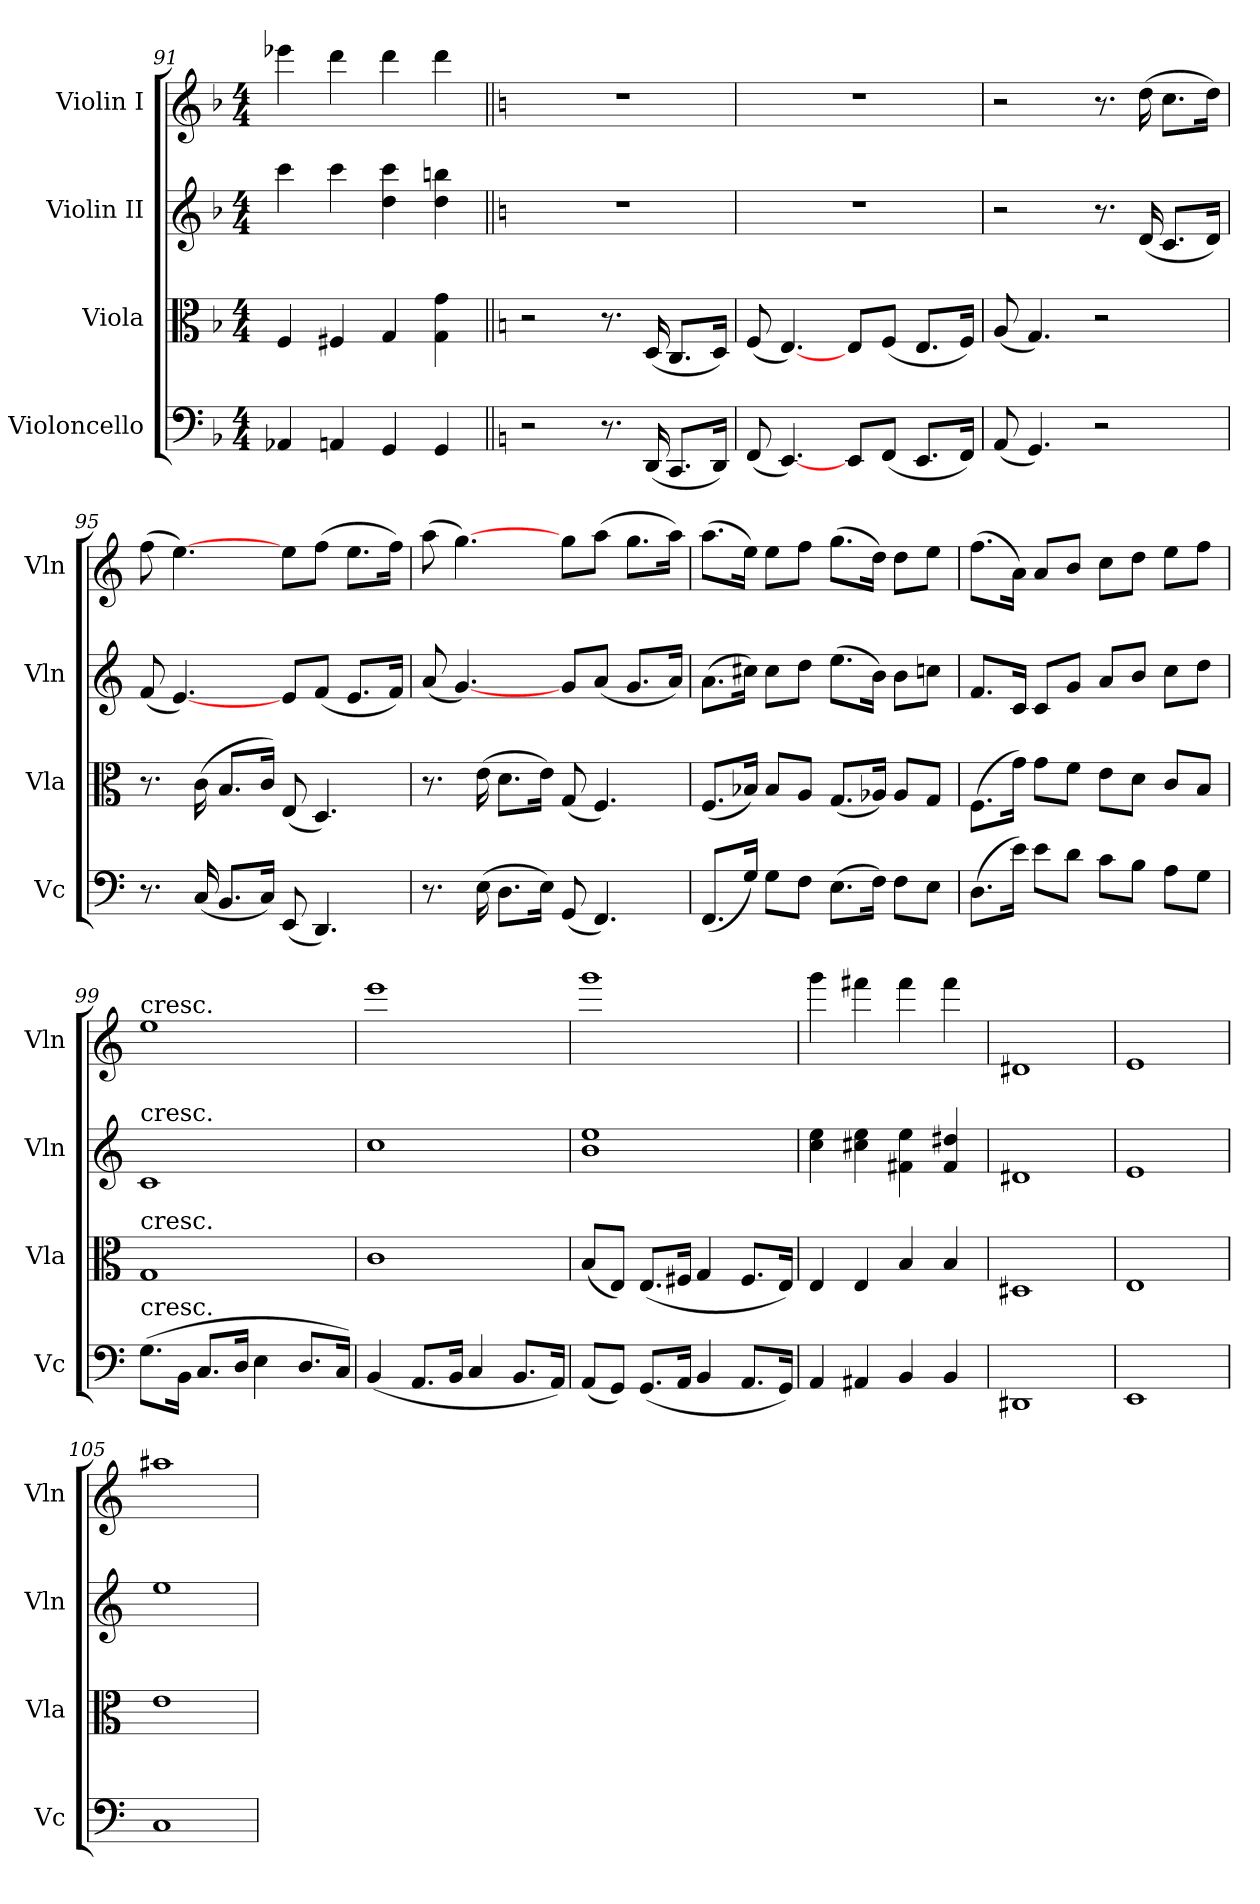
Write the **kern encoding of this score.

**kern	**kern	**kern	**kern
*part4	*part3	*part2	*part1
*staff4	*staff3	*staff2	*staff1
*I"Violoncello	*I"Viola	*I"Violin II	*I"Violin I
*I'Vc	*I'Vla	*I'Vln	*I'Vln
*clefF4	*clefC3	*clefG2	*clefG2
*k[b-]	*k[b-]	*k[b-]	*k[b-]
*F:	*F:	*F:	*F:
*M4/4	*M4/4	*M4/4	*M4/4
=91	=91	=91	=91
4AA-X	4F	4ccc	4eee-X
4AAn	4F#X	4ccc	4ddd
4GG	4G	4dd 4ccc	4ddd
4GG	4G 4g	4dd 4bbn	4ddd
=92||	=92||	=92||	=92||
*k[]	*k[]	*k[]	*k[]
*C:	*C:	*C:	*C:
2r	2r	1r	1r
8.r	8.r	.	.
(16DD	(16D	.	.
8.CC/L	8.C/L	.	.
16DD/Jk)	16D/Jk)	.	.
=93	=93	=93	=93
(8FF	(8F	1r	1r
[4.EE)	[4.E)	.	.
8EE/L	8E/L	.	.
(8FF/J	(8F/J	.	.
8.EE/L	8.E/L	.	.
16FF/Jk)	16F/Jk)	.	.
=94	=94	=94	=94
(8AA	(8A	2r	2r
4.GG)	4.G)	.	.
2r	2r	8.r	8.r
.	.	(16d	(16dd
.	.	8.c/L	8.cc\L
.	.	16d/Jk)	16dd\Jk)
=95	=95	=95	=95
8.r	8.r	(8f	(8ff
.	.	[4.e)	[4.ee)
(16C	(16c	.	.
8.BB/L	8.B/L	.	.
16C/Jk)	16c/Jk)	.	.
(8EE	(8E	8e/L	8ee\L
4.DD)	4.D)	(8f/J	(8ff\J
.	.	8.e/L	8.ee\L
.	.	16f/Jk)	16ff\Jk)
=96	=96	=96	=96
8.r	8.r	(8a	(8aa
.	.	[4.g)	[4.gg)
(16E	(16e	.	.
8.D\L	8.d\L	.	.
16E\Jk)	16e\Jk)	.	.
(8GG	(8G	8g/L	8gg\L
4.FF)	4.F)	(8a/J	(8aa\J
.	.	8.g/L	8.gg\L
.	.	16a/Jk)	16aa\Jk)
=97	=97	=97	=97
(8.FF/L	(8.F/L	(8.a\L	(8.aa\L
16G/Jk)	16B-X/Jk)	16cc#X\Jk)	16ee\Jk)
8G\L	8B-/L	8cc#\L	8ee\L
8F\J	8A/J	8dd\J	8ff\J
(8.E\L	(8.G/L	(8.ee\L	(8.gg\L
16F\Jk)	16A-X/Jk)	16b\Jk)	16dd\Jk)
8F\L	8A-/L	8b\L	8dd\L
8E\J	8G/J	8ccn\J	8ee\J
=98	=98	=98	=98
(8.D\L	(8.F\L	8.f/L	(8.ff\L
16e\Jk)	16g\Jk)	16c/Jk	16a\Jk)
8e\L	8g\L	8c/L	8a/L
8d\J	8f\J	8g/J	8b/J
8c\L	8e\L	8a/L	8cc\L
8B\J	8d\J	8b/J	8dd\J
8A\L	8c/L	8cc\L	8ee\L
8G\J	8B/J	8dd\J	8ff\J
=99	=99	=99	=99
!	!	!	!LO:TX:a:t=cresc.
!	!	!LO:TX:a:t=cresc.	!
!	!LO:TX:a:t=cresc.	!	!
!LO:TX:a:t=cresc.	!	!	!
(8.G\L	1G	1c	1ee
16BB\Jk	.	.	.
8.C/L	.	.	.
16D/Jk	.	.	.
4E	.	.	.
8.D/L	.	.	.
16C/Jk)	.	.	.
=100	=100	=100	=100
(4BB	1c	1cc	1eee
8.AA/L	.	.	.
16BB/Jk	.	.	.
4C	.	.	.
8.BB/L	.	.	.
16AA/Jk)	.	.	.
=101	=101	=101	=101
(8AA/L	(8B/L	1b 1ee	1ggg
8GG/J)	8E/J)	.	.
(8.GG/L	(8.E/L	.	.
16AA/Jk	16F#X/Jk	.	.
4BB	4G	.	.
8.AA/L	8.F#/L	.	.
16GG/Jk)	16E/Jk)	.	.
=102	=102	=102	=102
4AA	4E	4cc 4ee	4ggg
4AA#X	4E	4cc#X 4ee	4fff#X
4BB	4B	4f#X 4ee	4fff#
4BB	4B	4f# 4dd#X	4fff#
=103	=103	=103	=103
1DD#X	1D#X	1d#X	1d#X
=104	=104	=104	=104
1EE	1E	1e	1e
=105	=105	=105	=105
1C	1e	1ee	1aa#X
=	=	=	=
*-	*-	*-	*-
